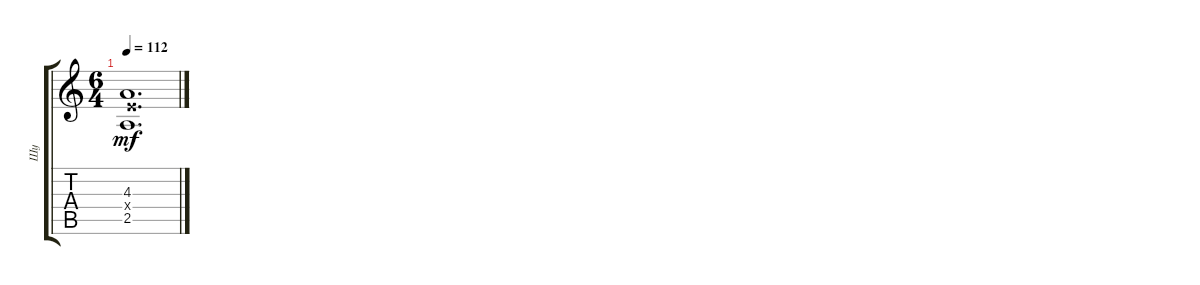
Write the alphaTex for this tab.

\track ("Шу" "Шу") {instrument distortionguitar}
\staff {score tabs}
\tuning (D4 A3 F3 C3 G2 C2) {hide}
\ts (6 4)
\tempo 112
\clef g2
\ks c
(4.3 4.4{x} 2.5).1{d dy mf}
